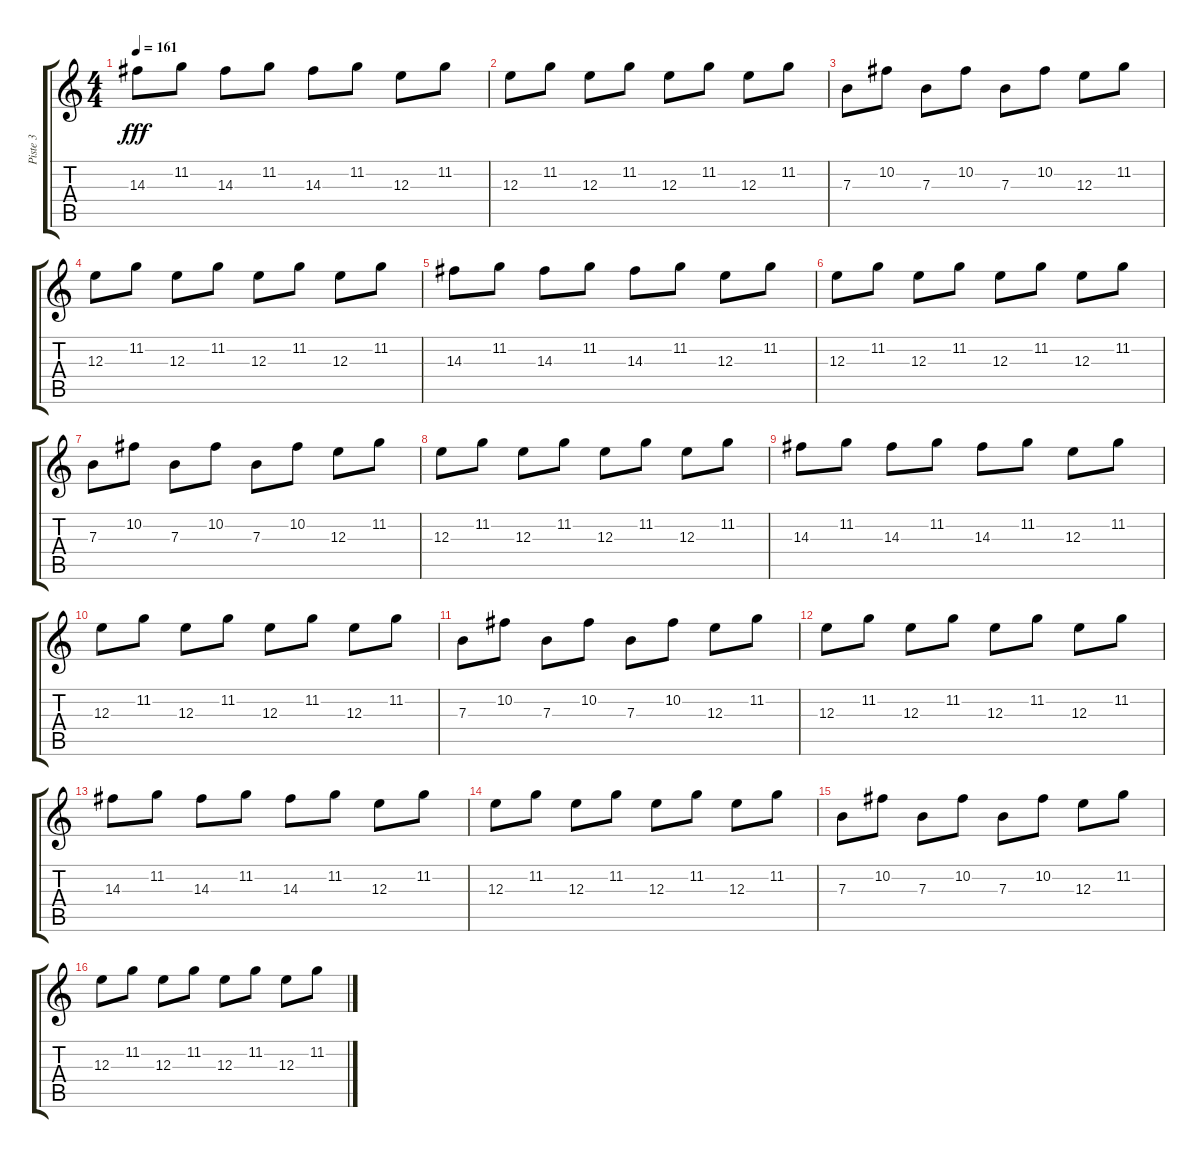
\track ("Piste 3" "Piste 3") {instrument electricguitarclean}
\staff {score tabs}
\tuning (Db4 Ab3 E3 B2 Gb2 B1) {hide}
\ts (4 4)
\tempo 161
\clef g2
\ks c
14.3.8{dy fff} 11.2.8 14.3.8 11.2.8 14.3.8 11.2.8 12.3.8 11.2.8 |
12.3.8 11.2.8 12.3.8 11.2.8 12.3.8 11.2.8 12.3.8 11.2.8 |
7.3.8 10.2.8 7.3.8 10.2.8 7.3.8 10.2.8 12.3.8 11.2.8 |
12.3.8 11.2.8 12.3.8 11.2.8 12.3.8 11.2.8 12.3.8 11.2.8 |
14.3.8 11.2.8 14.3.8 11.2.8 14.3.8 11.2.8 12.3.8 11.2.8 |
12.3.8 11.2.8 12.3.8 11.2.8 12.3.8 11.2.8 12.3.8 11.2.8 |
7.3.8 10.2.8 7.3.8 10.2.8 7.3.8 10.2.8 12.3.8 11.2.8 |
12.3.8 11.2.8 12.3.8 11.2.8 12.3.8 11.2.8 12.3.8 11.2.8 |
14.3.8 11.2.8 14.3.8 11.2.8 14.3.8 11.2.8 12.3.8 11.2.8 |
12.3.8 11.2.8 12.3.8 11.2.8 12.3.8 11.2.8 12.3.8 11.2.8 |
7.3.8 10.2.8 7.3.8 10.2.8 7.3.8 10.2.8 12.3.8 11.2.8 |
12.3.8 11.2.8 12.3.8 11.2.8 12.3.8 11.2.8 12.3.8 11.2.8 |
14.3.8 11.2.8 14.3.8 11.2.8 14.3.8 11.2.8 12.3.8 11.2.8 |
12.3.8 11.2.8 12.3.8 11.2.8 12.3.8 11.2.8 12.3.8 11.2.8 |
7.3.8 10.2.8 7.3.8 10.2.8 7.3.8 10.2.8 12.3.8 11.2.8 |
12.3.8 11.2.8 12.3.8 11.2.8 12.3.8 11.2.8 12.3.8 11.2.8
